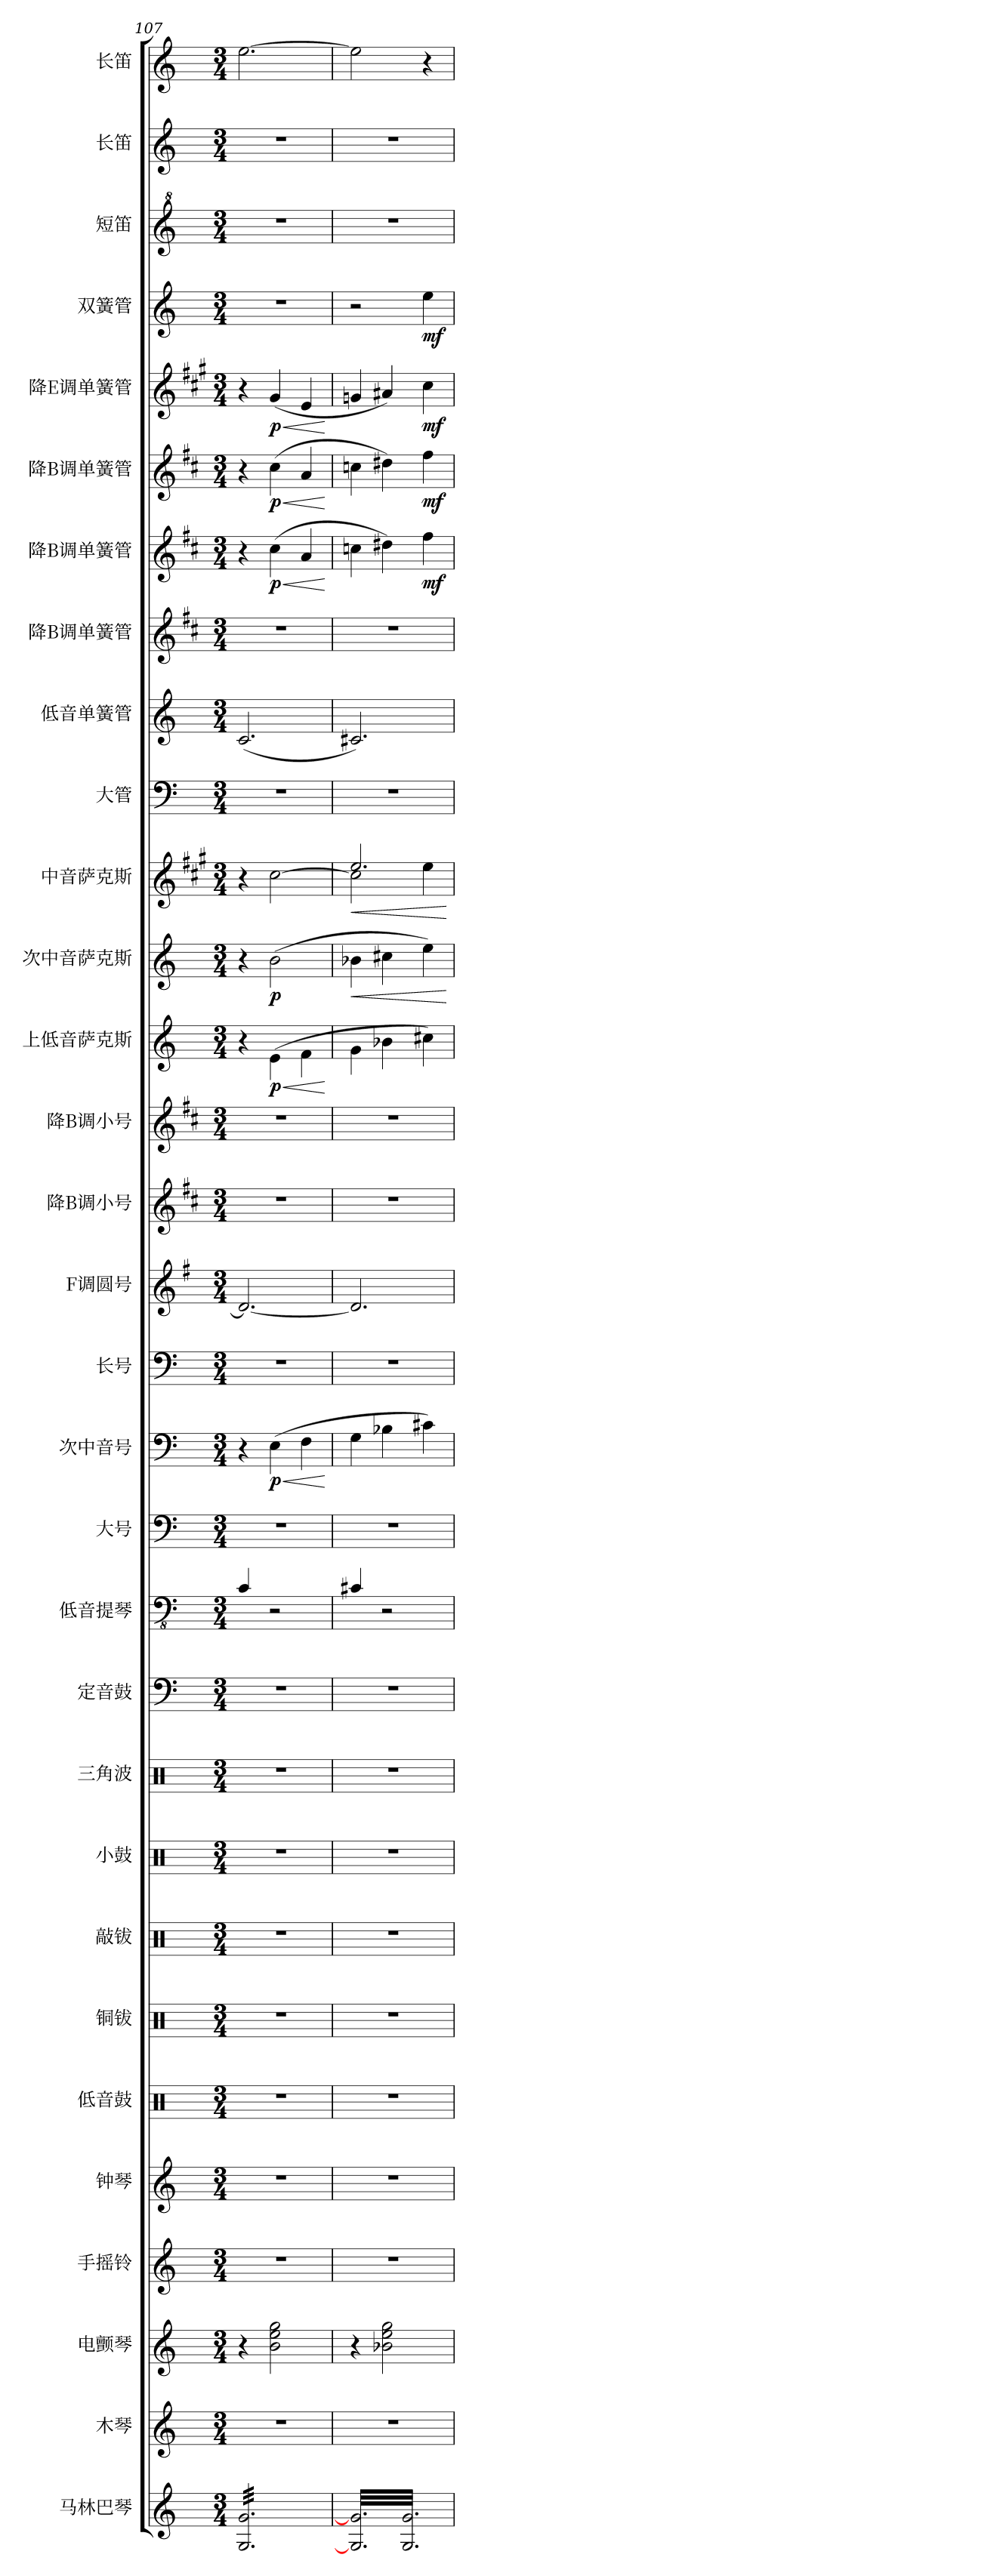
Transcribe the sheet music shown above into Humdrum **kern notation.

**kern	**kern	**kern	**kern	**kern	**kern	**kern	**kern	**kern	**kern	**kern	**kern	**kern	**kern	**dynam	**kern	**kern	**kern	**kern	**kern	**dynam	**kern	**dynam	**kern	**dynam	**kern	**kern	**kern	**kern	**dynam	**kern	**dynam	**kern	**dynam	**kern	**dynam	**kern	**kern	**kern
*part31	*part30	*part29	*part28	*part27	*part26	*part25	*part24	*part23	*part22	*part21	*part20	*part19	*part18	*part18	*part17	*part16	*part15	*part14	*part13	*part13	*part12	*part12	*part11	*part11	*part10	*part9	*part8	*part7	*part7	*part6	*part6	*part5	*part5	*part4	*part4	*part3	*part2	*part1
*staff31	*staff30	*staff29	*staff28	*staff27	*staff26	*staff25	*staff24	*staff23	*staff22	*staff21	*staff20	*staff19	*staff18	*staff18	*staff17	*staff16	*staff15	*staff14	*staff13	*staff13	*staff12	*staff12	*staff11	*staff11	*staff10	*staff9	*staff8	*staff7	*staff7	*staff6	*staff6	*staff5	*staff5	*staff4	*staff4	*staff3	*staff2	*staff1
*I"马林巴琴	*I"木琴	*I"电颤琴	*I"手摇铃	*I"钟琴	*I"低音鼓	*I"铜钹	*I"敲钹	*I"小鼓	*I"三角波	*I"定音鼓	*I"低音提琴	*I"大号	*I"次中音号	*	*I"长号	*I"F调圆号	*I"降B调小号	*I"降B调小号	*I"上低音萨克斯	*	*I"次中音萨克斯	*	*I"中音萨克斯	*	*I"大管	*I"低音单簧管	*I"降B调单簧管	*I"降B调单簧管	*	*I"降B调单簧管	*	*I"降E调单簧管	*	*I"双簧管	*	*I"短笛	*I"长笛	*I"长笛
*clefG2	*clefG2	*clefG2	*clefG2	*clefG2	*clefX	*clefX	*clefX	*clefX	*clefX	*clefF4	*clefFv4	*clefF4	*clefF4	*	*clefF4	*clefG2	*clefG2	*clefG2	*clefG2	*	*clefG2	*	*clefG2	*	*clefF4	*clefG2	*clefG2	*clefG2	*	*clefG2	*	*clefG2	*	*clefG2	*	*clefG^2	*clefG2	*clefG2
*	*ITrd-7c-12	*	*	*ITrd-14c-24	*	*	*	*	*	*	*ITrd7c12	*	*	*	*	*ITrd4c7	*ITrd1c2	*ITrd1c2	*ITrd12c21	*	*ITrd8c14	*	*ITrd5c9	*	*	*ITrd8c14	*ITrd1c2	*ITrd1c2	*	*ITrd1c2	*	*ITrd-2c-3	*	*	*	*ITrd-7c-12	*	*
*k[]	*k[]	*k[]	*k[]	*k[]	*k[]	*k[]	*k[]	*k[]	*k[]	*k[]	*k[]	*k[]	*k[]	*	*k[]	*k[]	*k[]	*k[]	*k[]	*	*k[]	*	*k[]	*	*k[]	*k[]	*k[]	*k[]	*	*k[]	*	*k[]	*	*k[]	*	*k[]	*k[]	*k[]
*M3/4	*M3/4	*M3/4	*M3/4	*M3/4	*M3/4	*M3/4	*M3/4	*M3/4	*M3/4	*M3/4	*M3/4	*M3/4	*M3/4	*	*M3/4	*M3/4	*M3/4	*M3/4	*M3/4	*	*M3/4	*	*M3/4	*	*M3/4	*M3/4	*M3/4	*M3/4	*	*M3/4	*	*M3/4	*	*M3/4	*	*M3/4	*M3/4	*M3/4
=107	=107	=107	=107	=107	=107	=107	=107	=107	=107	=107	=107	=107	=107	=107	=107	=107	=107	=107	=107	=107	=107	=107	=107	=107	=107	=107	=107	=107	=107	=107	=107	=107	=107	=107	=107	=107	=107	=107
*tremolo	*	*	*	*	*	*	*	*	*	*	*	*	*	*	*	*	*	*	*	*	*	*	*	*	*	*	*	*	*	*	*	*	*	*	*	*	*	*
32G/ 32g/LLL	2.r	4r	2.r	2.r	2.r	2.r	2.r	2.r	2.r	2.r	4CC/	2.r	4r	.	2.r	2.G/_	2.r	2.r	4r	.	4r	.	4r	.	2.r	(2.C/	2.r	4r	.	4r	.	4r	.	2.r	.	2.r	2.r	[2.ee\
32G/ 32g/	.	.	.	.	.	.	.	.	.	.	.	.	.	.	.	.	.	.	.	.	.	.	.	.	.	.	.	.	.	.	.	.	.	.	.	.	.	.
32G/ 32g/	.	.	.	.	.	.	.	.	.	.	.	.	.	.	.	.	.	.	.	.	.	.	.	.	.	.	.	.	.	.	.	.	.	.	.	.	.	.
32G/ 32g/	.	.	.	.	.	.	.	.	.	.	.	.	.	.	.	.	.	.	.	.	.	.	.	.	.	.	.	.	.	.	.	.	.	.	.	.	.	.
32G/ 32g/	.	.	.	.	.	.	.	.	.	.	.	.	.	.	.	.	.	.	.	.	.	.	.	.	.	.	.	.	.	.	.	.	.	.	.	.	.	.
32G/ 32g/	.	.	.	.	.	.	.	.	.	.	.	.	.	.	.	.	.	.	.	.	.	.	.	.	.	.	.	.	.	.	.	.	.	.	.	.	.	.
32G/ 32g/	.	.	.	.	.	.	.	.	.	.	.	.	.	.	.	.	.	.	.	.	.	.	.	.	.	.	.	.	.	.	.	.	.	.	.	.	.	.
32G/ 32g/	.	.	.	.	.	.	.	.	.	.	.	.	.	.	.	.	.	.	.	.	.	.	.	.	.	.	.	.	.	.	.	.	.	.	.	.	.	.
!	!	!	!	!	!	!	!	!	!	!	!	!	!	!LO:HP:b	!	!	!	!	!	!LO:HP:b	!	!	!	!	!	!	!	!	!LO:HP:b	!	!LO:HP:b	!	!LO:HP:b	!	!	!	!	!
!	!	!	!	!	!	!	!	!	!	!	!	!	!	!LO:DY:n=1:b	!	!	!	!	!	!LO:DY:n=1:b	!	!LO:DY:b	!	!	!	!	!	!	!LO:DY:n=1:b	!	!LO:DY:n=1:b	!	!LO:DY:n=1:b	!	!	!	!	!
32G/ 32g/	.	2b\ 2ee\ 2gg\	.	.	.	.	.	.	.	.	2r	.	(4E\	< p	.	.	.	.	(4E\	< p	(2B\	p	[2e\	.	.	.	.	(4b\	< p	(4b\	< p	(4b/	< p	.	.	.	.	.
32G/ 32g/	.	.	.	.	.	.	.	.	.	.	.	.	.	.	.	.	.	.	.	.	.	.	.	.	.	.	.	.	.	.	.	.	.	.	.	.	.	.
32G/ 32g/	.	.	.	.	.	.	.	.	.	.	.	.	.	.	.	.	.	.	.	.	.	.	.	.	.	.	.	.	.	.	.	.	.	.	.	.	.	.
32G/ 32g/	.	.	.	.	.	.	.	.	.	.	.	.	.	.	.	.	.	.	.	.	.	.	.	.	.	.	.	.	.	.	.	.	.	.	.	.	.	.
32G/ 32g/	.	.	.	.	.	.	.	.	.	.	.	.	.	.	.	.	.	.	.	.	.	.	.	.	.	.	.	.	.	.	.	.	.	.	.	.	.	.
32G/ 32g/	.	.	.	.	.	.	.	.	.	.	.	.	.	.	.	.	.	.	.	.	.	.	.	.	.	.	.	.	.	.	.	.	.	.	.	.	.	.
32G/ 32g/	.	.	.	.	.	.	.	.	.	.	.	.	.	.	.	.	.	.	.	.	.	.	.	.	.	.	.	.	.	.	.	.	.	.	.	.	.	.
32G/ 32g/	.	.	.	.	.	.	.	.	.	.	.	.	.	.	.	.	.	.	.	.	.	.	.	.	.	.	.	.	.	.	.	.	.	.	.	.	.	.
32G/ 32g/	.	.	.	.	.	.	.	.	.	.	.	.	4F\	.	.	.	.	.	4F\	.	.	.	.	.	.	.	.	4g/	.	4g/	.	4g/	.	.	.	.	.	.
32G/ 32g/	.	.	.	.	.	.	.	.	.	.	.	.	.	.	.	.	.	.	.	.	.	.	.	.	.	.	.	.	.	.	.	.	.	.	.	.	.	.
32G/ 32g/	.	.	.	.	.	.	.	.	.	.	.	.	.	.	.	.	.	.	.	.	.	.	.	.	.	.	.	.	.	.	.	.	.	.	.	.	.	.
32G/ 32g/	.	.	.	.	.	.	.	.	.	.	.	.	.	.	.	.	.	.	.	.	.	.	.	.	.	.	.	.	.	.	.	.	.	.	.	.	.	.
32G/ 32g/	.	.	.	.	.	.	.	.	.	.	.	.	.	.	.	.	.	.	.	.	.	.	.	.	.	.	.	.	.	.	.	.	.	.	.	.	.	.
32G/ 32g/	.	.	.	.	.	.	.	.	.	.	.	.	.	.	.	.	.	.	.	.	.	.	.	.	.	.	.	.	.	.	.	.	.	.	.	.	.	.
32G/ 32g/	.	.	.	.	.	.	.	.	.	.	.	.	.	.	.	.	.	.	.	.	.	.	.	.	.	.	.	.	.	.	.	.	.	.	.	.	.	.
32G/ 32g/JJJ	.	.	.	.	.	.	.	.	.	.	.	.	.	.	.	.	.	.	.	.	.	.	.	.	.	.	.	.	.	.	.	.	.	.	.	.	.	.
.	.	.	.	.	.	.	.	.	.	.	.	.	.	[	.	.	.	.	.	[	.	.	.	.	.	.	.	.	[	.	[	.	[	.	.	.	.	.
=108	=108	=108	=108	=108	=108	=108	=108	=108	=108	=108	=108	=108	=108	=108	=108	=108	=108	=108	=108	=108	=108	=108	=108	=108	=108	=108	=108	=108	=108	=108	=108	=108	=108	=108	=108	=108	=108	=108
!	!	!	!	!	!	!	!	!	!	!	!	!	!	!	!	!	!	!	!	!	!	!LO:HP:b	!	!LO:HP:b	!	!	!	!	!	!	!	!	!	!	!	!	!	!
*	*	*	*	*	*	*	*	*	*	*	*	*	*	*	*	*	*	*	*	*	*	*	*^	*	*	*	*	*	*	*	*	*	*	*	*	*	*	*
32G/] 32g/]LLL	2.r	4r	2.r	2.r	2.r	2.r	2.r	2.r	2.r	2.r	4CC#X/	2.r	4G\	.	2.r	2.G/]	2.r	2.r	4G\	.	4B-X\	<	2.g/	2e\]	<	2.r	2.C#X/)	2.r	4b-X\	.	4b-X\	.	4b-X/	.	2r	.	2.r	2.r	2ee\]
32G/ 32g/	.	.	.	.	.	.	.	.	.	.	.	.	.	.	.	.	.	.	.	.	.	.	.	.	.	.	.	.	.	.	.	.	.	.	.	.	.	.	.
32G/ 32g/	.	.	.	.	.	.	.	.	.	.	.	.	.	.	.	.	.	.	.	.	.	.	.	.	.	.	.	.	.	.	.	.	.	.	.	.	.	.	.
32G/ 32g/	.	.	.	.	.	.	.	.	.	.	.	.	.	.	.	.	.	.	.	.	.	.	.	.	.	.	.	.	.	.	.	.	.	.	.	.	.	.	.
32G/ 32g/	.	.	.	.	.	.	.	.	.	.	.	.	.	.	.	.	.	.	.	.	.	.	.	.	.	.	.	.	.	.	.	.	.	.	.	.	.	.	.
32G/ 32g/	.	.	.	.	.	.	.	.	.	.	.	.	.	.	.	.	.	.	.	.	.	.	.	.	.	.	.	.	.	.	.	.	.	.	.	.	.	.	.
32G/ 32g/	.	.	.	.	.	.	.	.	.	.	.	.	.	.	.	.	.	.	.	.	.	.	.	.	.	.	.	.	.	.	.	.	.	.	.	.	.	.	.
32G/ 32g/	.	.	.	.	.	.	.	.	.	.	.	.	.	.	.	.	.	.	.	.	.	.	.	.	.	.	.	.	.	.	.	.	.	.	.	.	.	.	.
32G/ 32g/	.	2b-X\ 2ee\ 2gg\	.	.	.	.	.	.	.	.	2r	.	4B-X\	.	.	.	.	.	4B-X\	.	4c#X\	.	.	.	.	.	.	.	4cc#X\)	.	4cc#X\)	.	4cc#X/)	.	.	.	.	.	.
32G/ 32g/	.	.	.	.	.	.	.	.	.	.	.	.	.	.	.	.	.	.	.	.	.	.	.	.	.	.	.	.	.	.	.	.	.	.	.	.	.	.	.
32G/ 32g/	.	.	.	.	.	.	.	.	.	.	.	.	.	.	.	.	.	.	.	.	.	.	.	.	.	.	.	.	.	.	.	.	.	.	.	.	.	.	.
32G/ 32g/	.	.	.	.	.	.	.	.	.	.	.	.	.	.	.	.	.	.	.	.	.	.	.	.	.	.	.	.	.	.	.	.	.	.	.	.	.	.	.
32G/ 32g/	.	.	.	.	.	.	.	.	.	.	.	.	.	.	.	.	.	.	.	.	.	.	.	.	.	.	.	.	.	.	.	.	.	.	.	.	.	.	.
32G/ 32g/	.	.	.	.	.	.	.	.	.	.	.	.	.	.	.	.	.	.	.	.	.	.	.	.	.	.	.	.	.	.	.	.	.	.	.	.	.	.	.
32G/ 32g/	.	.	.	.	.	.	.	.	.	.	.	.	.	.	.	.	.	.	.	.	.	.	.	.	.	.	.	.	.	.	.	.	.	.	.	.	.	.	.
32G/ 32g/	.	.	.	.	.	.	.	.	.	.	.	.	.	.	.	.	.	.	.	.	.	.	.	.	.	.	.	.	.	.	.	.	.	.	.	.	.	.	.
!	!	!	!	!	!	!	!	!	!	!	!	!	!	!	!	!	!	!	!	!	!	!	!	!	!	!	!	!	!	!LO:DY:b	!	!LO:DY:b	!	!LO:DY:b	!	!LO:DY:b	!	!	!
32G/ 32g/	.	.	.	.	.	.	.	.	.	.	.	.	4c#X\)	.	.	.	.	.	4c#X\)	.	4e\)	.	.	4g\	.	.	.	.	4ee\	mf	4ee\	mf	4ee\	mf	4ee\	mf	.	.	4r
32G/ 32g/	.	.	.	.	.	.	.	.	.	.	.	.	.	.	.	.	.	.	.	.	.	.	.	.	.	.	.	.	.	.	.	.	.	.	.	.	.	.	.
32G/ 32g/	.	.	.	.	.	.	.	.	.	.	.	.	.	.	.	.	.	.	.	.	.	.	.	.	.	.	.	.	.	.	.	.	.	.	.	.	.	.	.
32G/ 32g/	.	.	.	.	.	.	.	.	.	.	.	.	.	.	.	.	.	.	.	.	.	.	.	.	.	.	.	.	.	.	.	.	.	.	.	.	.	.	.
32G/ 32g/	.	.	.	.	.	.	.	.	.	.	.	.	.	.	.	.	.	.	.	.	.	.	.	.	.	.	.	.	.	.	.	.	.	.	.	.	.	.	.
32G/ 32g/	.	.	.	.	.	.	.	.	.	.	.	.	.	.	.	.	.	.	.	.	.	.	.	.	.	.	.	.	.	.	.	.	.	.	.	.	.	.	.
32G/ 32g/	.	.	.	.	.	.	.	.	.	.	.	.	.	.	.	.	.	.	.	.	.	.	.	.	.	.	.	.	.	.	.	.	.	.	.	.	.	.	.
32G/ 32g/JJJ	.	.	.	.	.	.	.	.	.	.	.	.	.	.	.	.	.	.	.	.	.	.	.	.	.	.	.	.	.	.	.	.	.	.	.	.	.	.	.
*Xtremolo	*	*	*	*	*	*	*	*	*	*	*	*	*	*	*	*	*	*	*	*	*	*	*	*	*	*	*	*	*	*	*	*	*	*	*	*	*	*	*
*	*	*	*	*	*	*	*	*	*	*	*	*	*	*	*	*	*	*	*	*	*	*	*v	*v	*	*	*	*	*	*	*	*	*	*	*	*	*	*	*
.	.	.	.	.	.	.	.	.	.	.	.	.	.	.	.	.	.	.	.	.	.	[	.	[	.	.	.	.	.	.	.	.	.	.	.	.	.	.
=	=	=	=	=	=	=	=	=	=	=	=	=	=	=	=	=	=	=	=	=	=	=	=	=	=	=	=	=	=	=	=	=	=	=	=	=	=	=
*-	*-	*-	*-	*-	*-	*-	*-	*-	*-	*-	*-	*-	*-	*-	*-	*-	*-	*-	*-	*-	*-	*-	*-	*-	*-	*-	*-	*-	*-	*-	*-	*-	*-	*-	*-	*-	*-	*-
